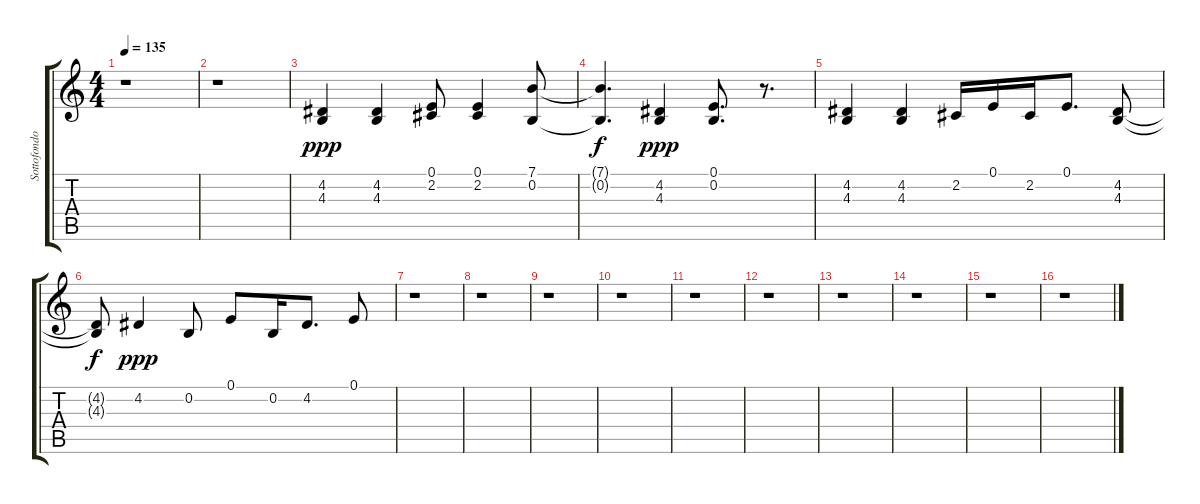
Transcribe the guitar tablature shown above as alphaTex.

\track ("Sottofondo1" "Sottofondo") {instrument choiraahs}
\staff {score tabs}
\tuning (E4 B3 G3 D3 A2 E2) {hide}
\ts (4 4)
\tempo 135
\clef g2
\ks c
r.1{dy ppp} |
r.1 |
(4.2 4.3).4 (4.2 4.3).4 (0.1 2.2).8 (0.1 2.2).4 (7.1 0.2).8 |
(7.1{t} 0.2{t}).4{d dy f} (4.2 4.3).4{dy ppp} (0.1 0.2).8{d} r.8{d} |
(4.2 4.3).4 (4.2 4.3).4 2.2.16 0.1.16 2.2.16 0.1.8{d} (4.2 4.3).8 |
(4.2{t} 4.3{t}).8{dy f} 4.2.4{dy ppp} 0.2.8 0.1.8 0.2.16 4.2.8{d} 0.1.8 |
r.1 |
r.1 |
r.1 |
r.1 |
r.1 |
r.1 |
r.1 |
r.1 |
r.1 |
r.1
